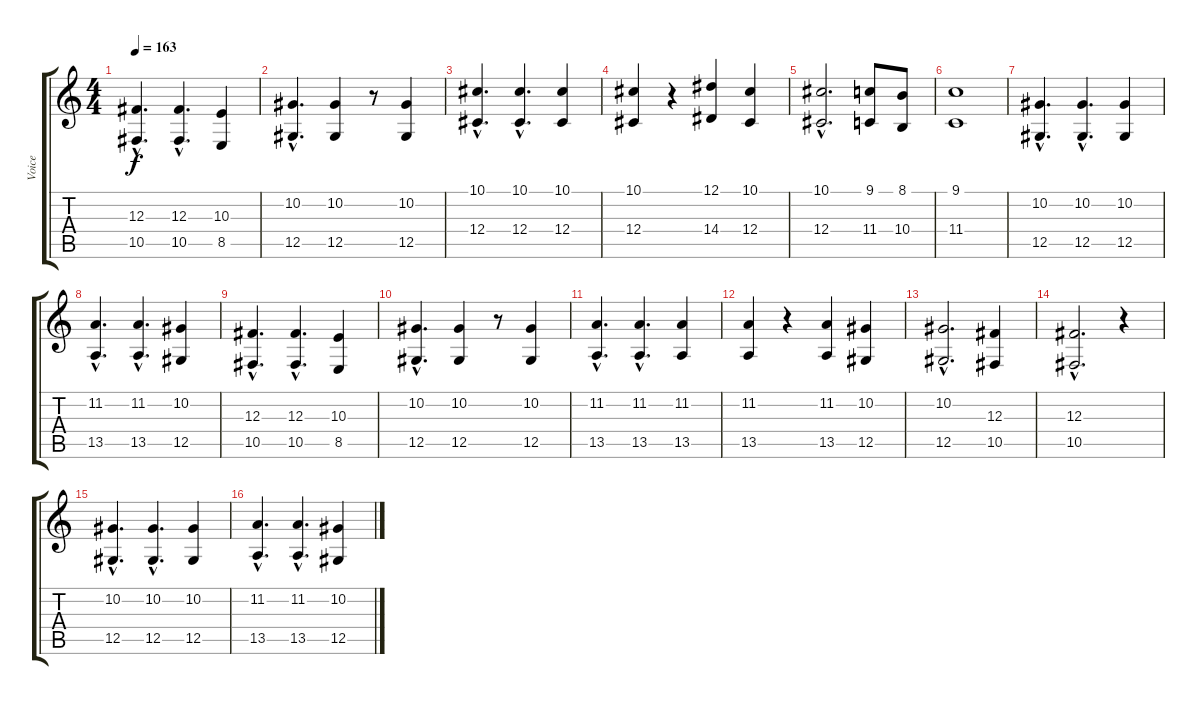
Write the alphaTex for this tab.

\track ("Voice" "Voice") {instrument trumpet}
\staff {score tabs}
\tuning (Eb4 Bb3 Gb3 Db3 Ab2 Eb2) {hide}
\ts (4 4)
\tempo 163
\clef g2
\ks c
(12.3{hac} 10.5{hac}).4{d dy f} (12.3{hac} 10.5{hac}).4{d} (10.3 8.5).4 |
(10.2{hac} 12.5{hac}).4{d} (10.2 12.5).4 r.8 (10.2 12.5).4 |
(10.1{hac} 12.4{hac}).4{d} (10.1{hac} 12.4{hac}).4{d} (10.1 12.4).4 |
(10.1 12.4).4 r.4 (12.1 14.4).4 (10.1 12.4).4 |
(10.1{hac} 12.4{hac}).2{d} (9.1 11.4).8 (8.1 10.4).8 |
(9.1 11.4).1 |
(10.2{hac} 12.5{hac}).4{d} (10.2{hac} 12.5{hac}).4{d} (10.2 12.5).4 |
(11.2{hac} 13.5{hac}).4{d} (11.2{hac} 13.5{hac}).4{d} (10.2 12.5).4 |
(12.3{hac} 10.5{hac}).4{d} (12.3{hac} 10.5{hac}).4{d} (10.3 8.5).4 |
(10.2{hac} 12.5{hac}).4{d} (10.2 12.5).4 r.8 (10.2 12.5).4 |
(11.2{hac} 13.5{hac}).4{d} (11.2{hac} 13.5{hac}).4{d} (11.2 13.5).4 |
(11.2 13.5).4 r.4 (11.2 13.5).4 (10.2 12.5).4 |
(10.2{hac} 12.5{hac}).2{d} (12.3 10.5).4 |
(12.3{hac} 10.5{hac}).2{d} r.4 |
(10.2{hac} 12.5{hac}).4{d} (10.2{hac} 12.5{hac}).4{d} (10.2 12.5).4 |
(11.2{hac} 13.5{hac}).4{d} (11.2{hac} 13.5{hac}).4{d} (10.2 12.5).4
